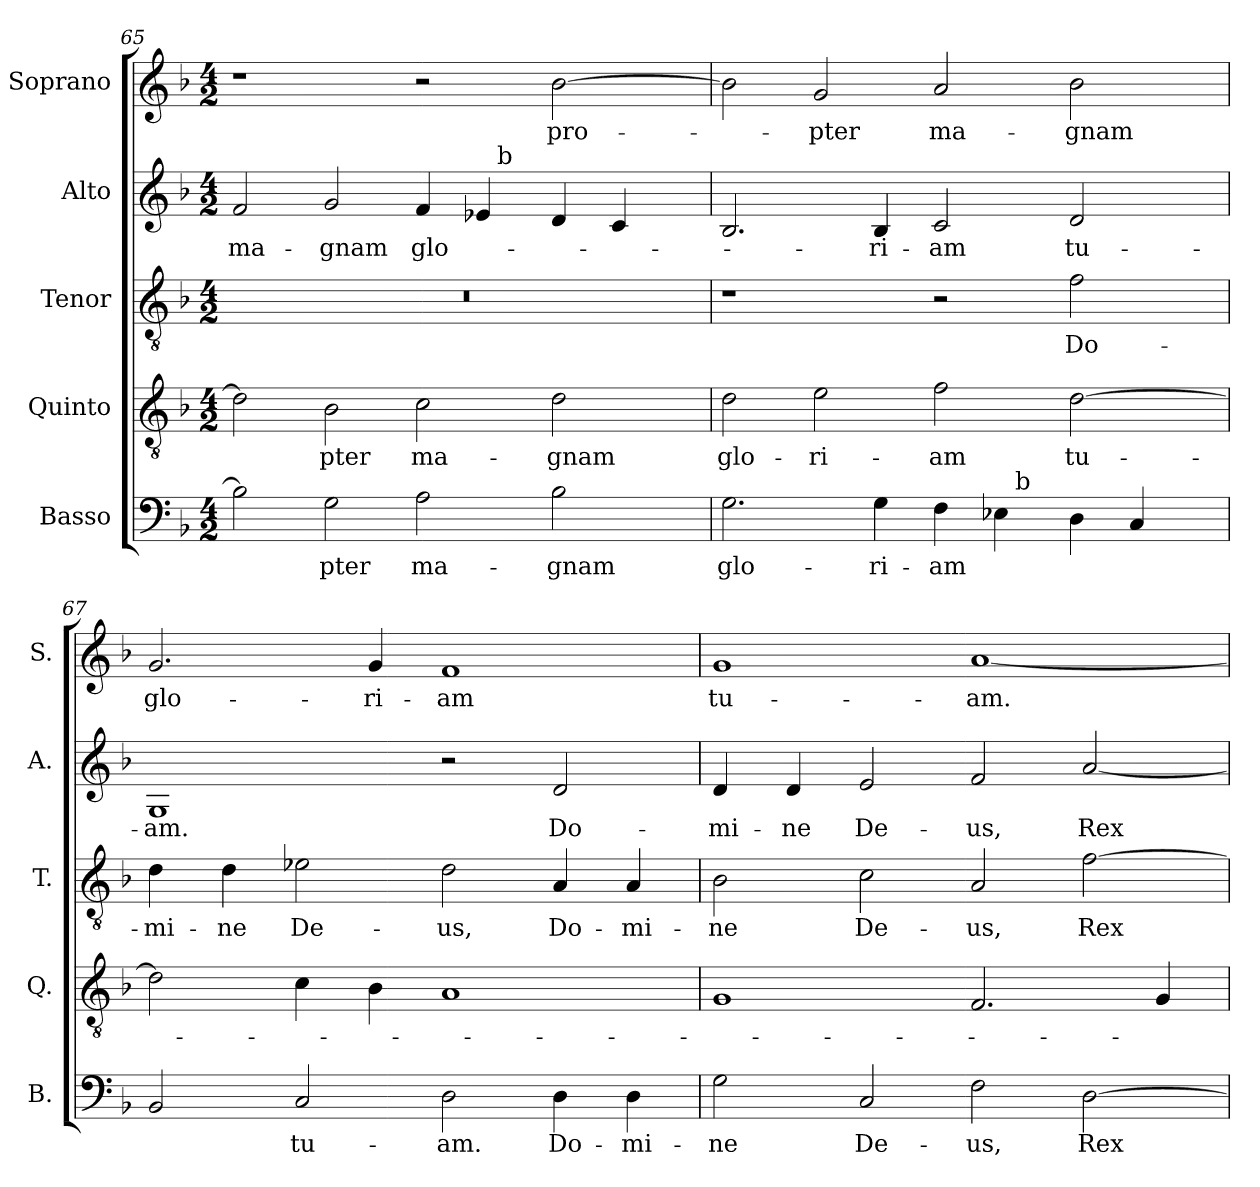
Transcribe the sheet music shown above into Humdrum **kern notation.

**kern	**text	**kern	**text	**kern	**text	**kern	**text	**kern	**text
*part5	*part5	*part4	*part4	*part3	*part3	*part2	*part2	*part1	*part1
*staff5	*staff5	*staff4	*staff4	*staff3	*staff3	*staff2	*staff2	*staff1	*staff1
*I"Basso	*	*I"Quinto	*	*I"Tenor	*	*I"Alto	*	*I"Soprano	*
*I'B.	*	*I'Q.	*	*I'T.	*	*I'A.	*	*I'S.	*
!!LO:LB:g=z
*clefF4	*	*clefGv2	*	*clefGv2	*	*clefG2	*	*clefG2	*
*	*	*ITrd7c12	*	*ITrd7c12	*	*	*	*	*
*k[b-]	*	*k[b-]	*	*k[b-]	*	*k[b-]	*	*k[b-]	*
*F:	*	*F:	*	*F:	*	*F:	*	*F:	*
*M4/2	*	*M4/2	*	*M4/2	*	*M4/2	*	*M4/2	*
=65	=65	=65	=65	=65	=65	=65	=65	=65	=65
!	!	!	!	!LO:N:vis=1	!	!	!	!	!
!	!	!	!	!	!	!	!LO:LY:b:color=#000000	!	!
*	*	*	*	*	*	*^	*	*	*
2B-i\]	.	2Di\]	.	0r	.	2fi/	1ryy	ma-	1r	.
!	!LO:LY:b:color=#000000	!	!	!	!	!	!	!	!	!
!	!	!	!LO:LY:b:color=#000000	!	!	!	!	!	!	!
!	!	!	!	!	!	!	!	!LO:LY:b:color=#000000	!	!
2Gi\	-pter	2BB-i\	-pter	.	.	2gi/	.	-gnam	.	.
!	!LO:LY:b:color=#000000	!	!	!	!	!	!	!	!	!
!	!	!	!LO:LY:b:color=#000000	!	!	!	!	!	!	!
!	!	!	!	!	!	!	!	!LO:LY:b:color=#000000	!	!
2Ai\	ma-	2Ci\	ma-	.	.	4fi/	4ryy	glo-	2r	.
.	.	.	.	.	.	4e-i/	32ryy	.	.	.
.	.	.	.	.	.	.	256ryy	.	.	.
!	!	!	!	!	!	!	!LO:TX:a:t=b	!	!	!
.	.	.	.	.	.	.	2ryy	.	.	.
!	!LO:LY:b:color=#000000	!	!	!	!	!	!	!	!	!
!	!	!	!LO:LY:b:color=#000000	!	!	!	!	!	!	!
!	!	!	!	!	!	!	!	!	!	!LO:LY:b:color=#000000
2B-i\	-gnam	2Di\	-gnam	.	.	4di/	.	.	[2b-i\	pro-
.	.	.	.	.	.	4ci/	.	.	.	.
.	.	.	.	.	.	.	8ryy	.	.	.
.	.	.	.	.	.	.	16ryy	.	.	.
.	.	.	.	.	.	.	64..ryy	.	.	.
*	*	*	*	*	*	*v	*v	*	*	*
=66	=66	=66	=66	=66	=66	=66	=66	=66	=66
*	*	*	*	*	*	*^	*	*	*
!	!LO:LY:b:color=#000000	!	!	!	!	!	!	!	!	!
*	*	*	*	*	*	*v	*v	*	*	*
*	*	*	*	*	*	*^	*	*	*
!	!	!	!LO:LY:b:color=#000000	!	!	!	!	!	!	!
*^	*	*	*	*	*	*v	*v	*	*	*
2.Gi\	1ryy	glo-	2Di\	glo-	1r	.	2.B-i/	.	2b-i\]	.
!	!	!	!	!LO:LY:b:color=#000000	!	!	!	!	!	!
!	!	!	!	!	!	!	!	!	!	!LO:LY:b:color=#000000
.	.	.	2Ei\	-ri-	.	.	.	.	2gi/	-pter
!	!	!LO:LY:b:color=#000000	!	!	!	!	!	!	!	!
!	!	!	!	!	!	!	!	!LO:LY:b:color=#000000	!	!
4Gi\	.	-ri-	.	.	.	.	4B-i/	-ri-	.	.
!	!	!LO:LY:b:color=#000000	!	!	!	!	!	!	!	!
!	!	!	!	!LO:LY:b:color=#000000	!	!	!	!	!	!
!	!	!	!	!	!	!	!	!LO:LY:b:color=#000000	!	!
!	!	!	!	!	!	!	!	!	!	!LO:LY:b:color=#000000
4Fi\	4ryy	-am	2Fi\	-am	2r	.	2ci/	-am	2ai/	ma-
4E-i\	32ryy	.	.	.	.	.	.	.	.	.
.	256ryy	.	.	.	.	.	.	.	.	.
!	!LO:TX:a:t=b	!	!	!	!	!	!	!	!	!
.	2ryy	.	.	.	.	.	.	.	.	.
!	!	!	!	!LO:LY:b:color=#000000	!	!	!	!	!	!
!	!	!	!	!	!	!LO:LY:b:color=#000000	!	!	!	!
!	!	!	!	!	!	!	!	!LO:LY:b:color=#000000	!	!
!	!	!	!	!	!	!	!	!	!	!LO:LY:b:color=#000000
4Di\	.	.	[2Di\	tu-	2Fi\	Do-	2di/	tu-	2b-i\	-gnam
4Ci/	.	.	.	.	.	.	.	.	.	.
.	8ryy	.	.	.	.	.	.	.	.	.
.	16ryy	.	.	.	.	.	.	.	.	.
.	64..ryy	.	.	.	.	.	.	.	.	.
*v	*v	*	*	*	*	*	*	*	*	*
=67	=67	=67	=67	=67	=67	=67	=67	=67	=67
*^	*	*	*	*	*	*	*	*	*
!	!	!	!	!	!	!LO:LY:b:color=#000000	!	!	!	!
*v	*v	*	*	*	*	*	*	*	*	*
*^	*	*	*	*	*	*	*	*	*
!	!	!	!	!	!	!	!	!LO:LY:b:color=#000000	!	!
*v	*v	*	*	*	*	*	*	*	*	*
*^	*	*	*	*	*	*	*	*	*
!	!	!	!	!	!	!	!	!	!	!LO:LY:b:color=#000000
*v	*v	*	*	*	*	*	*	*	*	*
2BB-i/	.	2Di\]	.	4Di\	-mi-	1Gi	-am.	2.gi/	glo-
!	!	!	!	!	!LO:LY:b:color=#000000	!	!	!	!
.	.	.	.	4Di\	-ne	.	.	.	.
!	!LO:LY:b:color=#000000	!	!	!	!	!	!	!	!
!	!	!	!	!	!LO:LY:b:color=#000000	!	!	!	!
2Ci/	tu-	4Ci\	.	2E-Xi\	De-	.	.	.	.
!	!	!	!	!	!	!	!	!	!LO:LY:b:color=#000000
.	.	4BB-i\	.	.	.	.	.	4gi/	-ri-
!	!LO:LY:b:color=#000000	!	!	!	!	!	!	!	!
!	!	!	!	!	!LO:LY:b:color=#000000	!	!	!	!
!	!	!	!	!	!	!	!	!	!LO:LY:b:color=#000000
2Di\	-am.	1AAi	.	2Di\	-us,	2r	.	1fi	-am
!	!LO:LY:b:color=#000000	!	!	!	!	!	!	!	!
!	!	!	!	!	!LO:LY:b:color=#000000	!	!	!	!
!	!	!	!	!	!	!	!LO:LY:b:color=#000000	!	!
4Di\	Do-	.	.	4AAi/	Do-	2di/	Do-	.	.
!	!LO:LY:b:color=#000000	!	!	!	!	!	!	!	!
!	!	!	!	!	!LO:LY:b:color=#000000	!	!	!	!
4Di\	-mi-	.	.	4AAi/	-mi-	.	.	.	.
=68	=68	=68	=68	=68	=68	=68	=68	=68	=68
!	!LO:LY:b:color=#000000	!	!	!	!	!	!	!	!
!	!	!	!	!	!LO:LY:b:color=#000000	!	!	!	!
!	!	!	!	!	!	!	!LO:LY:b:color=#000000	!	!
!	!	!	!	!	!	!	!	!	!LO:LY:b:color=#000000
2Gi\	-ne	1GGi	.	2BB-i\	-ne	4di/	-mi-	1gi	tu-
!	!	!	!	!	!	!	!LO:LY:b:color=#000000	!	!
.	.	.	.	.	.	4di/	-ne	.	.
!	!LO:LY:b:color=#000000	!	!	!	!	!	!	!	!
!	!	!	!	!	!LO:LY:b:color=#000000	!	!	!	!
!	!	!	!	!	!	!	!LO:LY:b:color=#000000	!	!
2Ci/	De-	.	.	2Ci\	De-	2ei/	De-	.	.
!	!LO:LY:b:color=#000000	!	!	!	!	!	!	!	!
!	!	!	!	!	!LO:LY:b:color=#000000	!	!	!	!
!	!	!	!	!	!	!	!LO:LY:b:color=#000000	!	!
!	!	!	!	!	!	!	!	!	!LO:LY:b:color=#000000
2Fi\	-us,	2.FFi/	.	2AAi/	-us,	2fi/	-us,	[1ai	-am.
!	!LO:LY:b:color=#000000	!	!	!	!	!	!	!	!
!	!	!	!	!	!LO:LY:b:color=#000000	!	!	!	!
!	!	!	!	!	!	!	!LO:LY:b:color=#000000	!	!
[2Di\	Rex	.	.	[2Fi\	Rex	[2ai/	Rex	.	.
.	.	4GGi/	.	.	.	.	.	.	.
=	=	=	=	=	=	=	=	=	=
*-	*-	*-	*-	*-	*-	*-	*-	*-	*-
